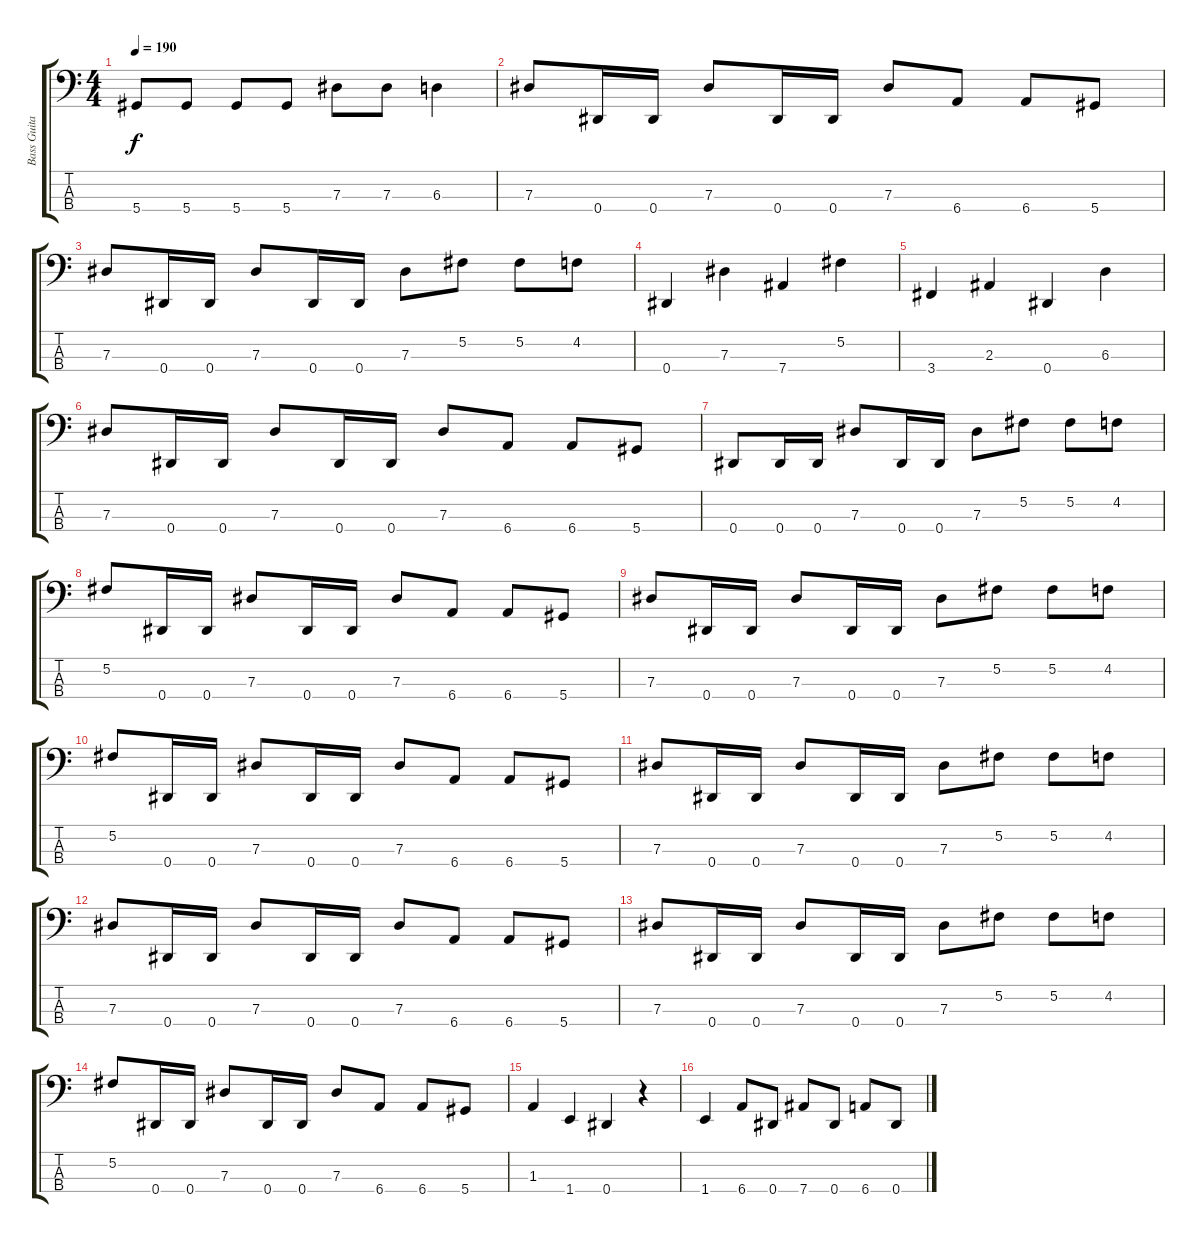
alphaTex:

\track ("Bass Guitar" "Bass Guita") {instrument electricbassfinger}
\staff {score tabs}
\tuning (Gb2 Db2 Ab1 Eb1) {hide}
\ts (4 4)
\tempo 190
\clef f4
\ks c
5.4.8{dy f} 5.4.8 5.4.8 5.4.8 7.3.8 7.3.8 6.3.4 |
7.3.8 0.4.16 0.4.16 7.3.8 0.4.16 0.4.16 7.3.8 6.4.8 6.4.8 5.4.8 |
7.3.8 0.4.16 0.4.16 7.3.8 0.4.16 0.4.16 7.3.8 5.2.8 5.2.8 4.2.8 |
0.4.4 7.3.4 7.4.4 5.2.4 |
3.4.4 2.3.4 0.4.4 6.3.4 |
7.3.8 0.4.16 0.4.16 7.3.8 0.4.16 0.4.16 7.3.8 6.4.8 6.4.8 5.4.8 |
0.4.8 0.4.16 0.4.16 7.3.8 0.4.16 0.4.16 7.3.8 5.2.8 5.2.8 4.2.8 |
5.2.8 0.4.16 0.4.16 7.3.8 0.4.16 0.4.16 7.3.8 6.4.8 6.4.8 5.4.8 |
7.3.8 0.4.16 0.4.16 7.3.8 0.4.16 0.4.16 7.3.8 5.2.8 5.2.8 4.2.8 |
5.2.8 0.4.16 0.4.16 7.3.8 0.4.16 0.4.16 7.3.8 6.4.8 6.4.8 5.4.8 |
7.3.8 0.4.16 0.4.16 7.3.8 0.4.16 0.4.16 7.3.8 5.2.8 5.2.8 4.2.8 |
7.3.8 0.4.16 0.4.16 7.3.8 0.4.16 0.4.16 7.3.8 6.4.8 6.4.8 5.4.8 |
7.3.8 0.4.16 0.4.16 7.3.8 0.4.16 0.4.16 7.3.8 5.2.8 5.2.8 4.2.8 |
5.2.8 0.4.16 0.4.16 7.3.8 0.4.16 0.4.16 7.3.8 6.4.8 6.4.8 5.4.8 |
1.3.4 1.4.4 0.4.4 r.4 |
1.4.4 6.4.8 0.4.8 7.4.8 0.4.8 6.4.8 0.4.8
